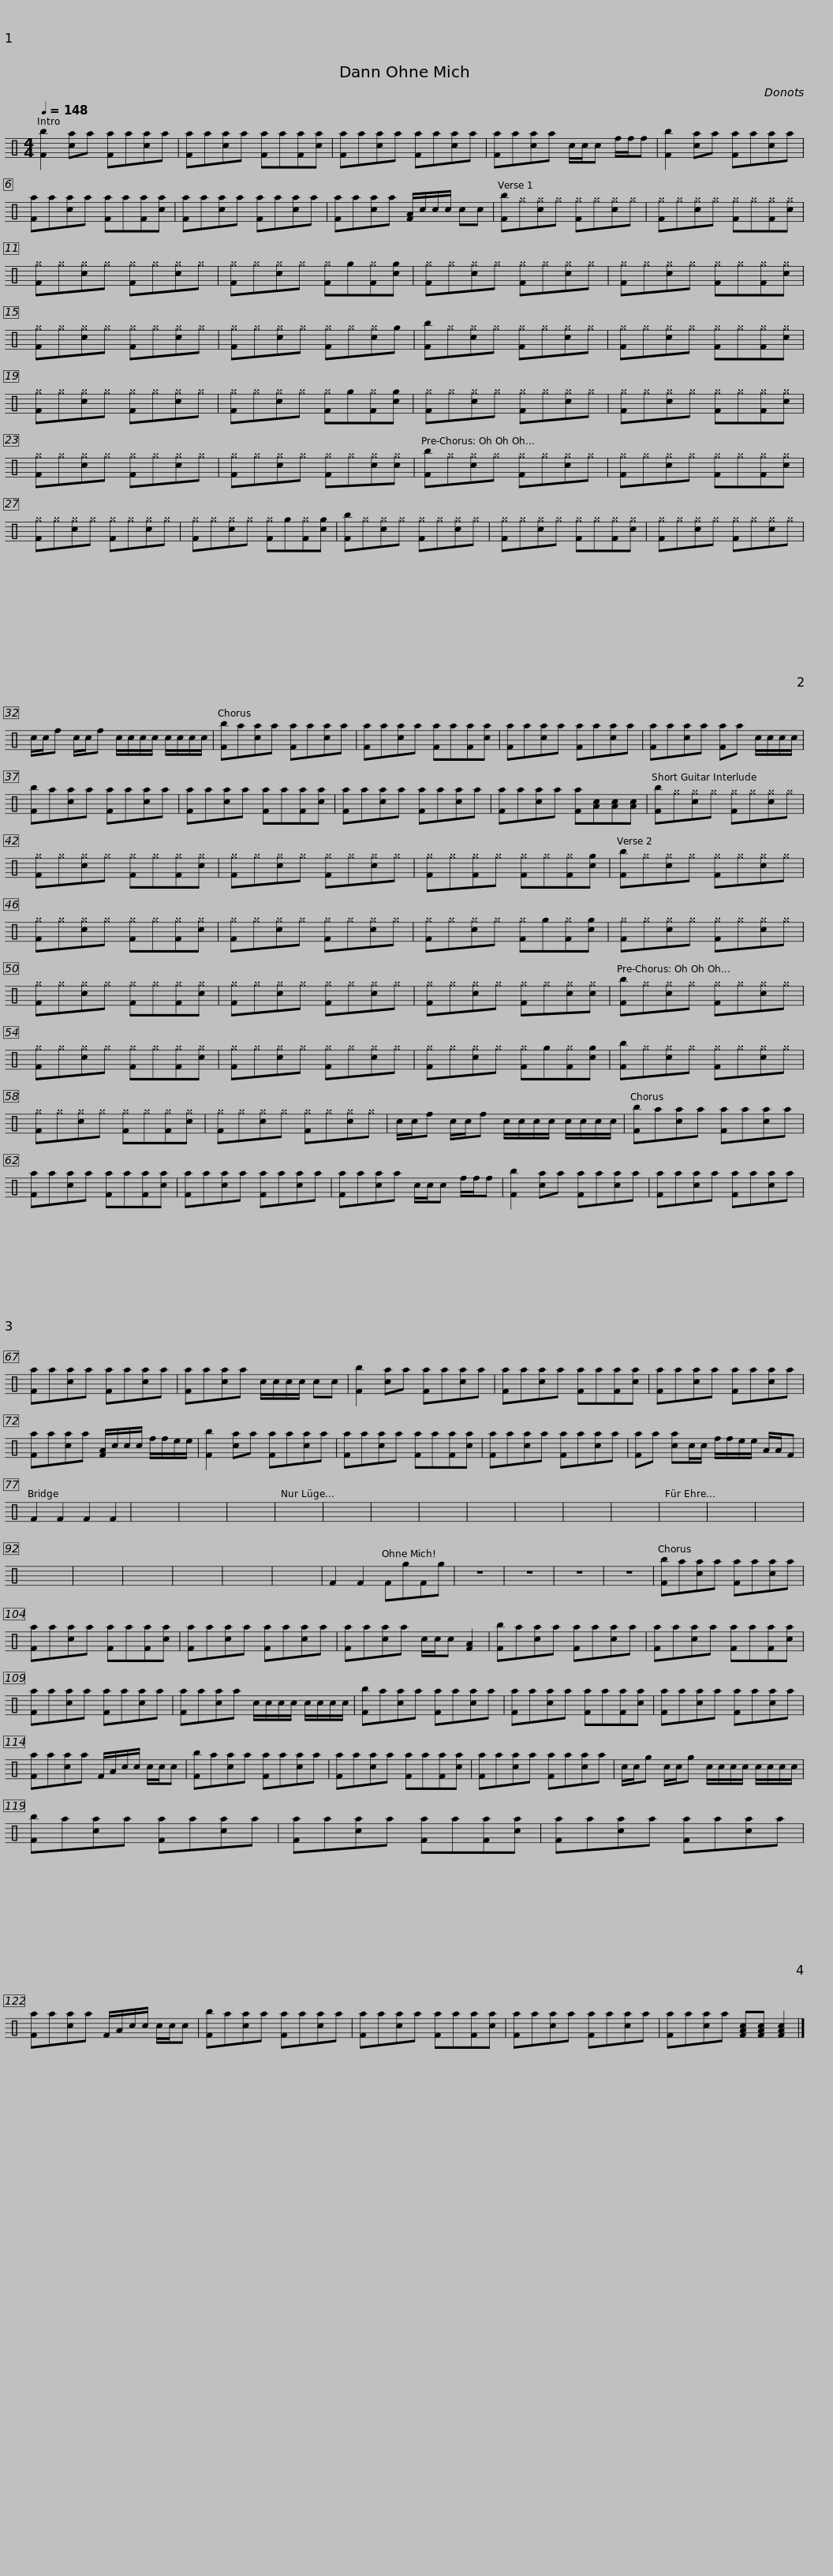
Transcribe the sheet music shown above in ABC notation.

X:1
L:1/8
Q:1/4=148
M:4/4
I:linebreak $
K:C
V:1 perc
K:none
V:1
 [Fb]2 [ca]a [Fa]a[ca]a | [Fa]a[ca]a [Fa]a[Fa][ca] | [Fa]a[ca]a [Fa]a[ca]a | [Fa]a[ca]a c/c/c f/f/f |$ [Fb]2 [ca]a [Fa]a[ca]a | %5
 [Fa]a[ca]a [Fa]a[Fa][ca] | [Fa]a[ca]a [Fa]a[ca]a | [Fa]a[ca]a [FA]/c/c/c/ cc |$ [Fb]^g[c^g]^g [F^g]^g[c^g]^g | [F^g]^g[c^g]^g [F^g]^g[F^g][c^g] | %10
 [F^g]^g[c^g]^g [F^g]^g[c^g]^g | [F^g]^g[c^g]^g [F^g]g[F^g][cg] |$ [F^g]^g[c^g]^g [F^g]^g[c^g]^g | [F^g]^g[c^g]^g [F^g]^g[F^g][c^g] | [F^g]^g[c^g]^g [F^g]^g[c^g]^g | %15
 [F^g]^g[c^g]^g [F^g]^g[c^g]g |$ [Fb]^g[c^g]^g [F^g]^g[c^g]^g | [F^g]^g[c^g]^g [F^g]^g[F^g][c^g] | [F^g]^g[c^g]^g [F^g]^g[c^g]^g | [F^g]^g[c^g]^g [F^g]g[F^g][cg] |$ %20
 [F^g]^g[c^g]^g [F^g]^g[c^g]^g | [F^g]^g[c^g]^g [F^g]^g[F^g][c^g] | [F^g]^g[c^g]^g [F^g]^g[c^g]^g | [F^g]^g[c^g]^g [F^g]^g[c^g][c^g] |$ [Fb]^g[c^g]^g [F^g]^g[c^g]^g | %25
 [F^g]^g[c^g]^g [F^g]^g[F^g][c^g] | [F^g]^g[c^g]^g [F^g]^g[c^g]^g | [F^g]^g[c^g]^g [F^g]g[F^g][cg] |$ [Fb]^g[c^g]^g [F^g]^g[c^g]^g | [F^g]^g[c^g]^g [F^g]^g[F^g][c^g] | %30
 [F^g]^g[c^g]^g [F^g]^g[c^g]^g | c/c/f c/c/f c/c/c/c/ c/c/c/c/ |$ [Fb]a[ca]a [Fa]a[ca]a | [Fa]a[ca]a [Fa]a[Fa][ca] | [Fa]a[ca]a [Fa]a[ca]a | %35
 [Fa]a[ca]a [Fa]a c/c/c/c/ |$ [Fb]a[ca]a [Fa]a[ca]a | [Fa]a[ca]a [Fa]a[Fa][ca] | [Fa]a[ca]a [Fa]a[ca]a | [Fa]a[ca]a [Fa][Ac][Ac][Ac] |$ %40
 [Fb]^g[c^g]^g [F^g]^g[c^g]^g | [F^g]^g[c^g]^g [F^g]^g[F^g][c^g] | [F^g]^g[c^g]^g [F^g]^g[c^g]^g | [F^g]^g[F^g]^g [F^g]^g[F^g][cg] |$ [Fb]^g[c^g]^g [F^g]^g[c^g]^g | %45
 [F^g]^g[c^g]^g [F^g]^g[F^g][c^g] | [F^g]^g[c^g]^g [F^g]^g[c^g]^g | [F^g]^g[c^g]^g [F^g]g[F^g][cg] |$ [F^g]^g[c^g]^g [F^g]^g[c^g]^g | [F^g]^g[c^g]^g [F^g]^g[F^g][c^g] | %50
 [F^g]^g[c^g]^g [F^g]^g[c^g]^g | [F^g]^g[c^g]^g [F^g]^g[c^g][c^g] |$ [Fb]^g[c^g]^g [F^g]^g[c^g]^g | [F^g]^g[c^g]^g [F^g]^g[F^g][c^g] | [F^g]^g[c^g]^g [F^g]^g[c^g]^g | %55
 [F^g]^g[c^g]^g [F^g]g[F^g][cg] |$ [Fb]^g[c^g]^g [F^g]^g[c^g]^g | [F^g]^g[c^g]^g [F^g]^g[F^g][c^g] | [F^g]^g[c^g]^g [F^g]^g[c^g]^g | c/c/f c/c/f c/c/c/c/ c/c/c/c/ |$ %60
 [Fb]a[ca]a [Fa]a[ca]a | [Fa]a[ca]a [Fa]a[Fa][ca] | [Fa]a[ca]a [Fa]a[ca]a | [Fa]a[ca]a c/c/c f/f/f |$ [Fb]2 [ca]a [Fa]a[ca]a | %65
 [Fa]a[ca]a [Fa]a[ca]a | [Fa]a[ca]a [Fa]a[ca]a | [Fa]a[ca]a c/c/c/c/ cc |$ [Fb]2 [ca]a [Fa]a[ca]a | [Fa]a[ca]a [Fa]a[Fa][ca] | %70
 [Fa]a[ca]a [Fa]a[ca]a | [Fa]a[ca]a [FA]/c/c/c/ f/f/e/e/ |$ [Fb]2 [ca]a [Fa]a[ca]a | [Fa]a[ca]a [Fa]a[Fa][ca] | [Fa]a[ca]a [Fa]a[ca]a | %75
 [Fa]a [ca]c/c/ f/f/e/e/ A/A/F |$ F2 F2 F2 F2 | x8 | x8 | x8 | %80
 x8 | x8 | x8 | x8 |$ x8 | %85
 x8 | x8 | x8 | x8 | x8 | %90
 x8 | x8 |$ x8 | x8 | x8 | %95
 x8 | x8 | F2 F2 FgFg | z8 | z8 | %100
 z8 | z8 |$ [Fb]a[ca]a [Fa]a[ca]a | [Fa]a[ca]a [Fa]a[Fa][ca] | [Fa]a[ca]a [Fa]a[ca]a | %105
 [Fa]a[ca]a c/c/c [FA]2 |$ [Fb]a[ca]a [Fa]a[ca]a | [Fa]a[ca]a [Fa]a[Fa][ca] | [Fa]a[ca]a [Fa]a[ca]a | [Fa]a[ca]a c/c/c/c/ c/c/c/c/ |$ %110
 [Fb]a[ca]a [Fa]a[ca]a | [Fa]a[ca]a [Fa]a[Fa][ca] | [Fa]a[ca]a [Fa]a[ca]a | [Fa]a[ca]a F/A/c/c/ c/c/c |$ [Fb]a[ca]a [Fa]a[ca]a | %115
 [Fa]a[ca]a [Fa]a[Fa][ca] | [Fa]a[ca]a [Fa]a[ca]a | c/c/g c/c/g c/c/c/c/ c/c/c/c/ |$ [Fb]a[ca]a [Fa]a[ca]a | [Fa]a[ca]a [Fa]a[Fa][ca] | %120
 [Fa]a[ca]a [Fa]a[ca]a | [Fa]a[ca]a F/A/c/c/ c/c/c |$ [Fb]a[ca]a [Fa]a[ca]a | [Fa]a[ca]a [Fa]a[Fa][ca] | [Fa]a[ca]a [Fa]a[ca]a | %125
 [Fa]a[ca]a [FAc][FAc] [FAc]2 |] %126
